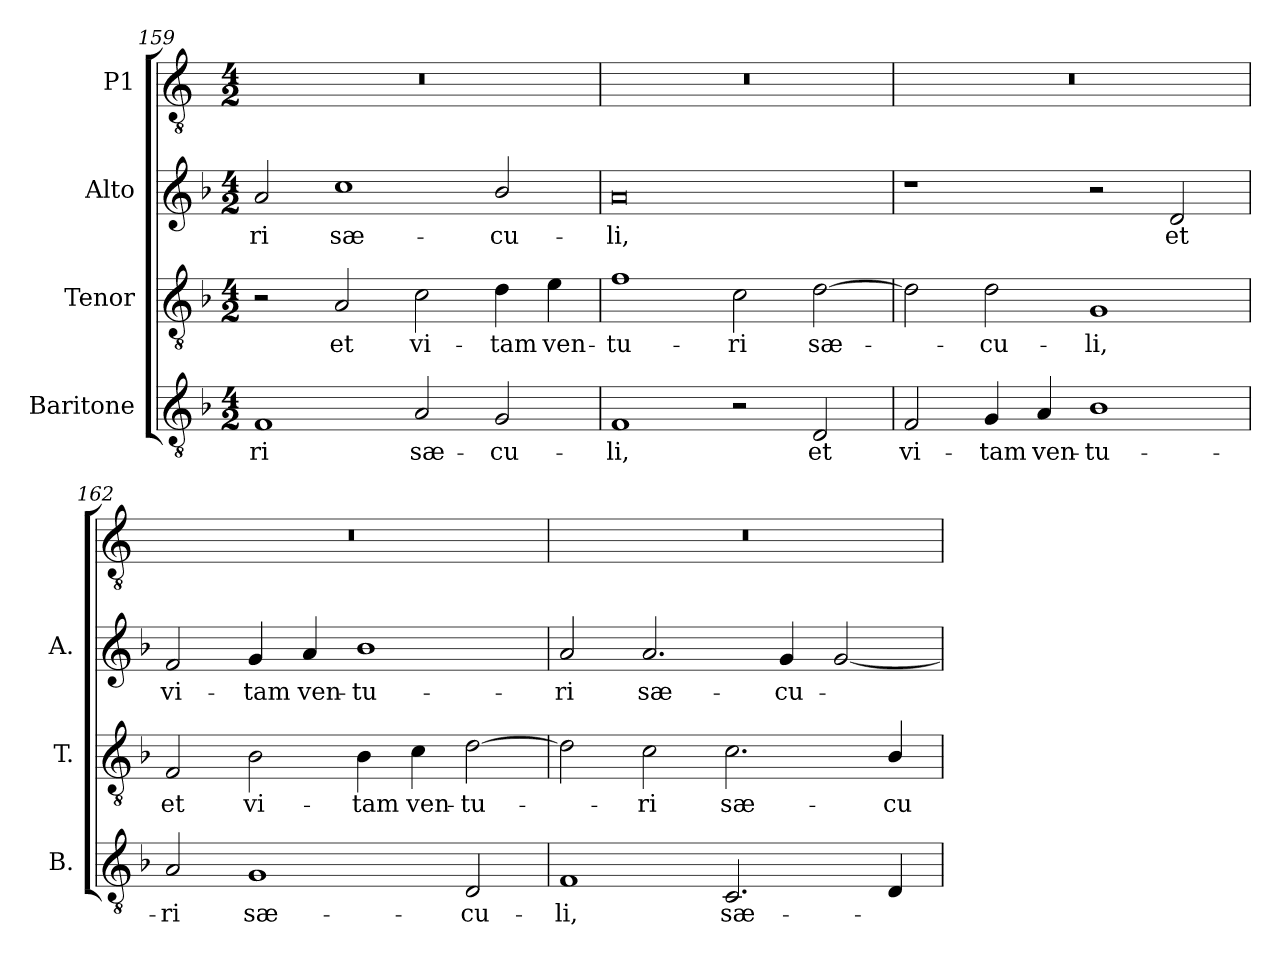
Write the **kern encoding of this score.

**kern	**text	**kern	**text	**kern	**text	**kern
*part4	*part4	*part3	*part3	*part2	*part2	*part1
*staff4	*staff4	*staff3	*staff3	*staff2	*staff2	*staff1
*I"Baritone	*	*I"Tenor	*	*I"Alto	*	*I"P1
*I'B.	*	*I'T.	*	*I'A.	*	*
*clefGv2	*	*clefGv2	*	*clefG2	*	*clefGv2
*ITrd7c12	*	*ITrd7c12	*	*	*	*ITrd7c12
*k[b-]	*	*k[b-]	*	*k[b-]	*	*k[]
*F:	*	*F:	*	*F:	*	*C:
*M4/2	*	*M4/2	*	*M4/2	*	*M4/2
=159	=159	=159	=159	=159	=159	=159
!	!LO:LY:b:color=#000000	!	!	!	!	!
!	!	!	!	!	!LO:LY:b:color=#000000	!LO:N:vis=1
1FFi	-ri	2r	.	2ai/	-ri	0r
!	!	!	!LO:LY:b:color=#000000	!	!	!
!	!	!	!	!	!LO:LY:b:color=#000000	!
.	.	2AAi/	et	1cci	sæ-	.
!	!LO:LY:b:color=#000000	!	!	!	!	!
!	!	!	!LO:LY:b:color=#000000	!	!	!
2AAi/	sæ-	2Ci\	vi-	.	.	.
!	!LO:LY:b:color=#000000	!	!	!	!	!
!	!	!	!LO:LY:b:color=#000000	!	!	!
!	!	!	!	!	!LO:LY:b:color=#000000	!
2GGi/	-cu-	4Di\	-tam	2b-i/	-cu-	.
!	!	!	!LO:LY:b:color=#000000	!	!	!
.	.	4Ei\	ven-	.	.	.
=160	=160	=160	=160	=160	=160	=160
!	!LO:LY:b:color=#000000	!	!	!	!	!
!	!	!	!LO:LY:b:color=#000000	!	!	!
!	!	!	!	!	!LO:LY:b:color=#000000	!LO:N:vis=1
1FFi	-li,	1Fi	-tu-	0ai	-li,	0r
!	!	!	!LO:LY:b:color=#000000	!	!	!
2r	.	2Ci\	-ri	.	.	.
!	!LO:LY:b:color=#000000	!	!	!	!	!
!	!	!	!LO:LY:b:color=#000000	!	!	!
2DDi/	et	[2Di\	sæ-	.	.	.
=161	=161	=161	=161	=161	=161	=161
!	!LO:LY:b:color=#000000	!	!	!	!	!LO:N:vis=1
2FFi/	vi-	2Di\]	.	1r	.	0r
!	!LO:LY:b:color=#000000	!	!	!	!	!
!	!	!	!LO:LY:b:color=#000000	!	!	!
4GGi/	-tam	2Di\	-cu-	.	.	.
!	!LO:LY:b:color=#000000	!	!	!	!	!
4AAi/	ven-	.	.	.	.	.
!	!LO:LY:b:color=#000000	!	!	!	!	!
!	!	!	!LO:LY:b:color=#000000	!	!	!
1BB-i	-tu-	1GGi	-li,	2r	.	.
!	!	!	!	!	!LO:LY:b:color=#000000	!
.	.	.	.	2di/	et	.
=162	=162	=162	=162	=162	=162	=162
!	!LO:LY:b:color=#000000	!	!	!	!	!
!	!	!	!LO:LY:b:color=#000000	!	!	!
!	!	!	!	!	!LO:LY:b:color=#000000	!LO:N:vis=1
2AAi/	-ri	2FFi/	et	2fi/	vi-	0r
!	!LO:LY:b:color=#000000	!	!	!	!	!
!	!	!	!LO:LY:b:color=#000000	!	!	!
!	!	!	!	!	!LO:LY:b:color=#000000	!
1GGi	sæ-	2BB-i\	vi-	4gi/	-tam	.
!	!	!	!	!	!LO:LY:b:color=#000000	!
.	.	.	.	4ai/	ven-	.
!	!	!	!LO:LY:b:color=#000000	!	!	!
!	!	!	!	!	!LO:LY:b:color=#000000	!
.	.	4BB-i\	-tam	1b-i	-tu-	.
!	!	!	!LO:LY:b:color=#000000	!	!	!
.	.	4Ci\	ven-	.	.	.
!	!LO:LY:b:color=#000000	!	!	!	!	!
!	!	!	!LO:LY:b:color=#000000	!	!	!
2DDi/	-cu-	[2Di\	-tu-	.	.	.
!!LO:LB:g=z
=163	=163	=163	=163	=163	=163	=163
!	!LO:LY:b:color=#000000	!	!	!	!	!
!	!	!	!	!	!LO:LY:b:color=#000000	!LO:N:vis=1
1FFi	-li,	2Di\]	.	2ai/	-ri	0r
!	!	!	!LO:LY:b:color=#000000	!	!	!
!	!	!	!	!	!LO:LY:b:color=#000000	!
.	.	2Ci\	-ri	2.ai/	sæ-	.
!	!LO:LY:b:color=#000000	!	!	!	!	!
!	!	!	!LO:LY:b:color=#000000	!	!	!
2.CCi/	sæ-	2.Ci\	sæ-	.	.	.
!	!	!	!	!	!LO:LY:b:color=#000000	!
.	.	.	.	4gi/	-cu-	.
.	.	.	.	[2gi/	.	.
!	!	!	!LO:LY:b:color=#000000	!	!	!
4DDi/	.	4BB-i/	-cu-	.	.	.
=	=	=	=	=	=	=
*-	*-	*-	*-	*-	*-	*-
